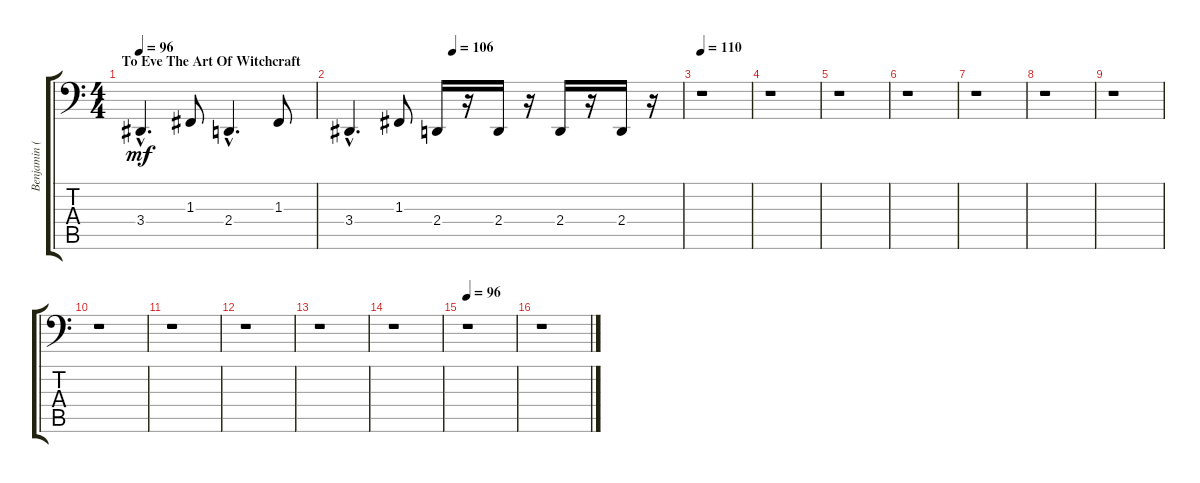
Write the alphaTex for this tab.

\track ("Benjamin (KeybLow)" "Benjamin (") {instrument churchorgan}
\staff {score tabs}
\tuning (D3 A2 F2 C2 G1 D1) {hide}
\ts (4 4)
\section ("" "To Eve The Art Of Witchcraft")
\tempo 96
\clef f4
\ks c
3.4{hac}.4{d dy mf volume 12 balance 9 instrument churchorgan} 1.3.8 2.4{hac}.4{d} 1.3.8 |
\tempo (106 0.3125)
3.4{hac}.4{d} 1.3.8 2.4.16 r.16 2.4.16 r.16 2.4.16 r.16 2.4.16 r.16 |
\tempo 110
r.1 |
r.1 |
r.1 |
r.1 |
r.1 |
r.1 |
r.1 |
r.1 |
r.1 |
r.1 |
r.1 |
r.1 |
\tempo 96
r.1 |
r.1
